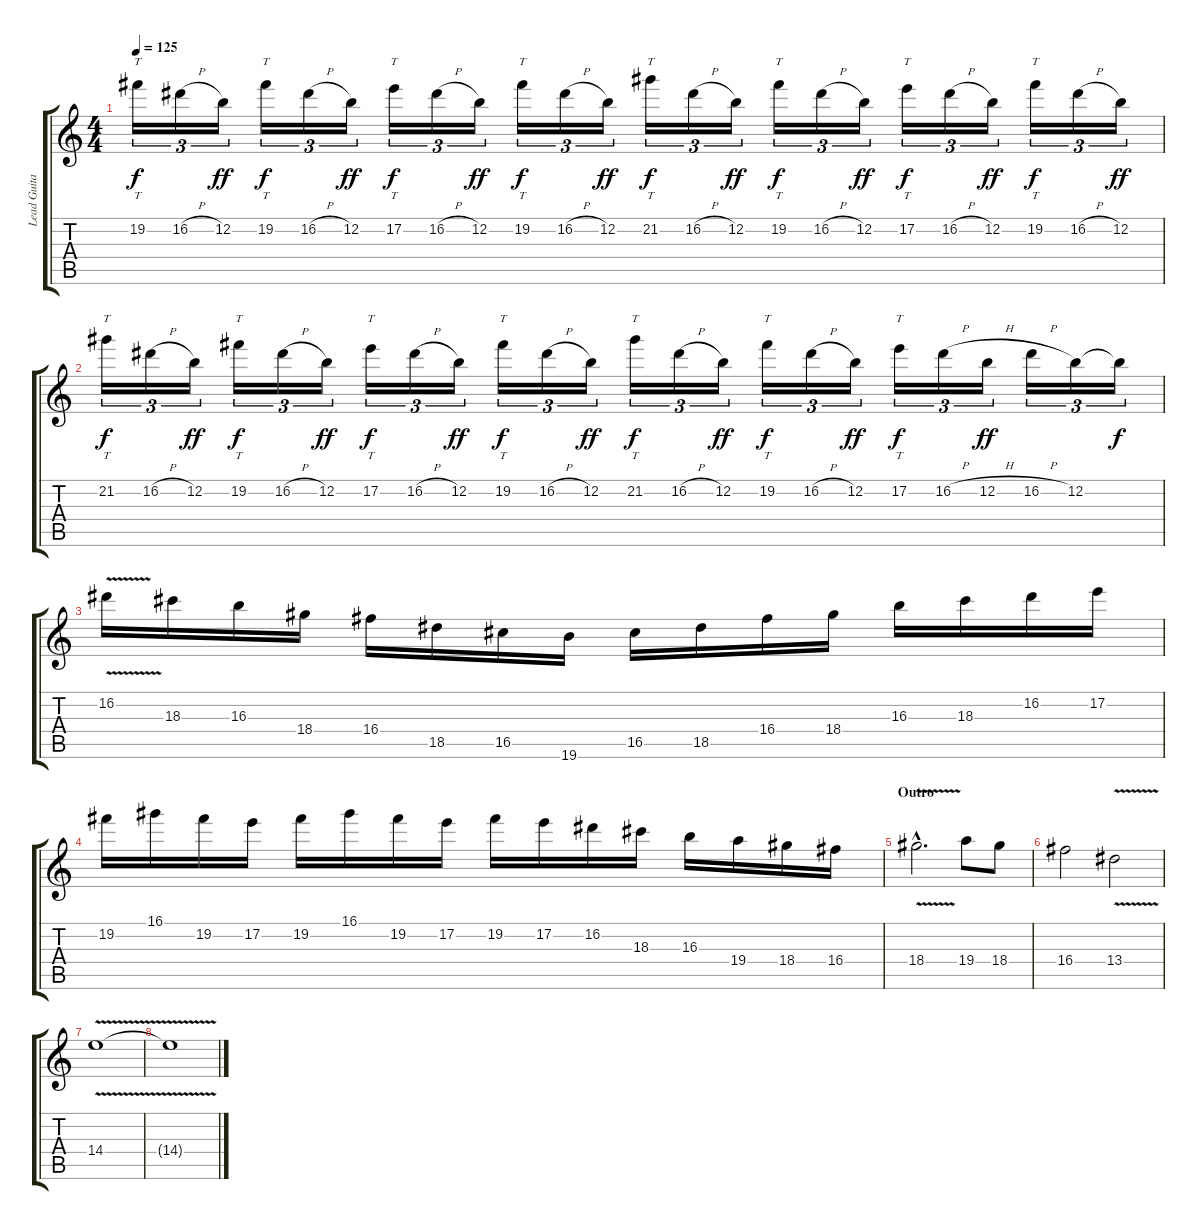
\track ("Lead Guitar 2" "Lead Guita") {instrument overdrivenguitar}
\staff {score tabs}
\tuning (E4 B3 G3 D3 A2 E2) {hide}
\ts (4 4)
\tempo 125
\clef g2
\ks c
19.2.16{tt tu (3 2) dy f} 16.2{h}.16{tu (3 2)} 12.2.16{tu (3 2) dy ff} 19.2.16{tt tu (3 2) dy f} 16.2{h}.16{tu (3 2)} 12.2.16{tu (3 2) dy ff} 17.2.16{tt tu (3 2) dy f} 16.2{h}.16{tu (3 2)} 12.2.16{tu (3 2) dy ff} 19.2.16{tt tu (3 2) dy f} 16.2{h}.16{tu (3 2)} 12.2.16{tu (3 2) dy ff} 21.2.16{tt tu (3 2) dy f} 16.2{h}.16{tu (3 2)} 12.2.16{tu (3 2) dy ff} 19.2.16{tt tu (3 2) dy f} 16.2{h}.16{tu (3 2)} 12.2.16{tu (3 2) dy ff} 17.2.16{tt tu (3 2) dy f} 16.2{h}.16{tu (3 2)} 12.2.16{tu (3 2) dy ff} 19.2.16{tt tu (3 2) dy f} 16.2{h}.16{tu (3 2)} 12.2.16{tu (3 2) dy ff} |
21.2.16{tt tu (3 2) dy f} 16.2{h}.16{tu (3 2)} 12.2.16{tu (3 2) dy ff} 19.2.16{tt tu (3 2) dy f} 16.2{h}.16{tu (3 2)} 12.2.16{tu (3 2) dy ff} 17.2.16{tt tu (3 2) dy f} 16.2{h}.16{tu (3 2)} 12.2.16{tu (3 2) dy ff} 19.2.16{tt tu (3 2) dy f} 16.2{h}.16{tu (3 2)} 12.2.16{tu (3 2) dy ff} 21.2.16{tt tu (3 2) dy f} 16.2{h}.16{tu (3 2)} 12.2.16{tu (3 2) dy ff} 19.2.16{tt tu (3 2) dy f} 16.2{h}.16{tu (3 2)} 12.2.16{tu (3 2) dy ff} 17.2.16{tt tu (3 2) dy f} 16.2{h}.16{tu (3 2)} 12.2{h}.16{tu (3 2) dy ff} 16.2{h}.16{tu (3 2)} 12.2.16{tu (3 2)} 12.2{t}.16{tu (3 2) dy f} |
16.2{v}.16 18.3.16 16.3.16 18.4.16 16.4.16 18.5.16 16.5.16 19.6.16 16.5.16 18.5.16 16.4.16 18.4.16 16.3.16 18.3.16 16.2.16 17.2.16 |
19.2.16 16.1.16 19.2.16 17.2.16 19.2.16 16.1.16 19.2.16 17.2.16 19.2.16 17.2.16 16.2.16 18.3.16 16.3.16 19.4.16 18.4.16 16.4.16 |
\section ("" "Outro")
18.4{v hac}.2{d} 19.4.8 18.4.8 |
16.4.2 13.4{v}.2 |
14.4{v}.1{volume 13} |
14.4{t}.1{volume 10}
